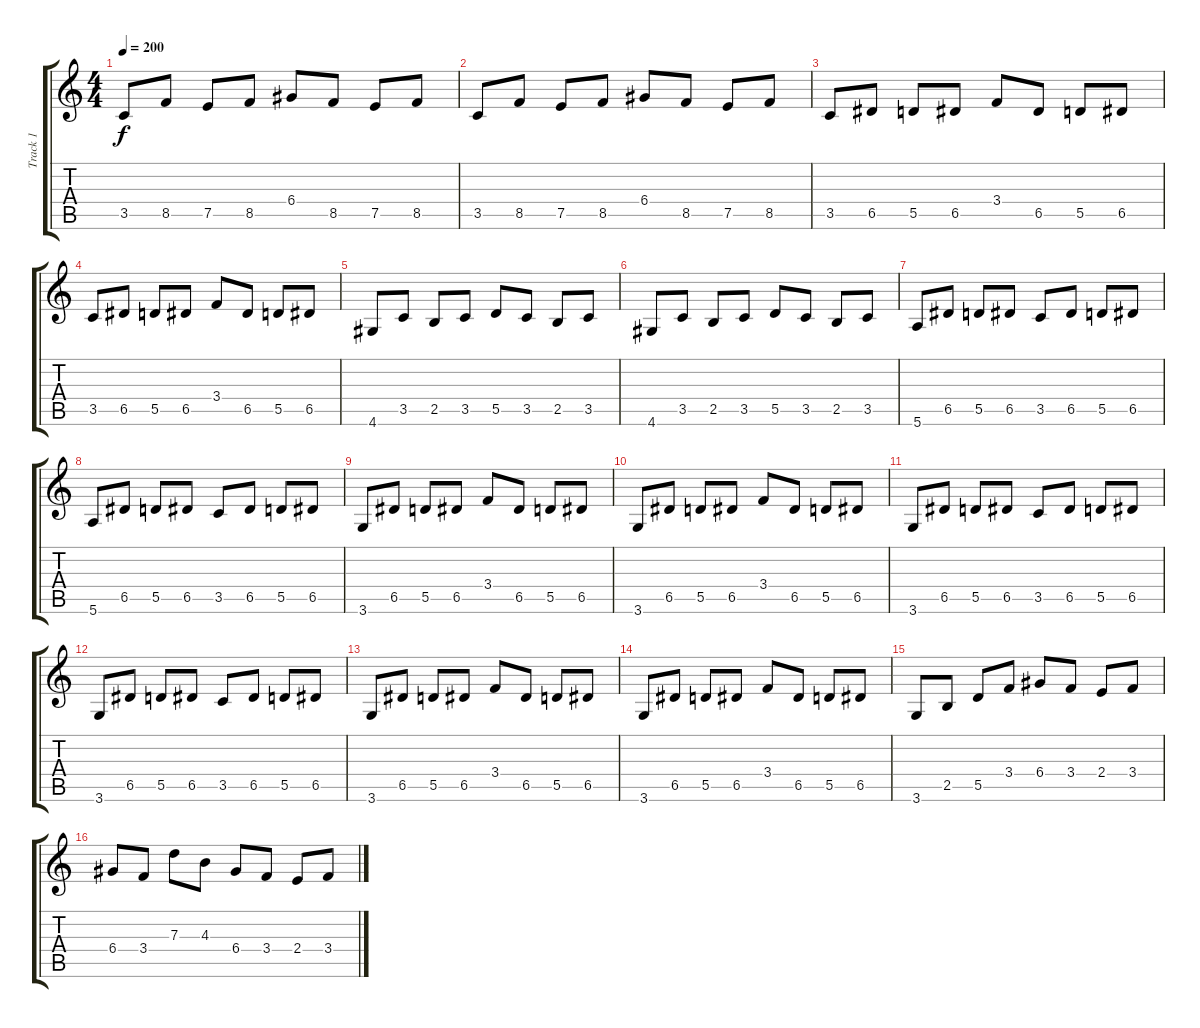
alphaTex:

\track ("Track 1" "Track 1") {instrument acousticguitarnylon}
\staff {score tabs}
\tuning (E4 B3 G3 D3 A2 E2) {hide}
\ts (4 4)
\tempo 200
\clef g2
\ks c
3.5.8{dy f} 8.5.8 7.5.8 8.5.8 6.4.8 8.5.8 7.5.8 8.5.8 |
3.5.8 8.5.8 7.5.8 8.5.8 6.4.8 8.5.8 7.5.8 8.5.8 |
3.5.8 6.5.8 5.5.8 6.5.8 3.4.8 6.5.8 5.5.8 6.5.8 |
3.5.8 6.5.8 5.5.8 6.5.8 3.4.8 6.5.8 5.5.8 6.5.8 |
4.6.8 3.5.8 2.5.8 3.5.8 5.5.8 3.5.8 2.5.8 3.5.8 |
4.6.8 3.5.8 2.5.8 3.5.8 5.5.8 3.5.8 2.5.8 3.5.8 |
5.6.8 6.5.8 5.5.8 6.5.8 3.5.8 6.5.8 5.5.8 6.5.8 |
5.6.8 6.5.8 5.5.8 6.5.8 3.5.8 6.5.8 5.5.8 6.5.8 |
3.6.8 6.5.8 5.5.8 6.5.8 3.4.8 6.5.8 5.5.8 6.5.8 |
3.6.8 6.5.8 5.5.8 6.5.8 3.4.8 6.5.8 5.5.8 6.5.8 |
3.6.8 6.5.8 5.5.8 6.5.8 3.5.8 6.5.8 5.5.8 6.5.8 |
3.6.8 6.5.8 5.5.8 6.5.8 3.5.8 6.5.8 5.5.8 6.5.8 |
3.6.8 6.5.8 5.5.8 6.5.8 3.4.8 6.5.8 5.5.8 6.5.8 |
3.6.8 6.5.8 5.5.8 6.5.8 3.4.8 6.5.8 5.5.8 6.5.8 |
3.6.8 2.5.8 5.5.8 3.4.8 6.4.8 3.4.8 2.4.8 3.4.8 |
6.4.8 3.4.8 7.3.8 4.3.8 6.4.8 3.4.8 2.4.8 3.4.8
